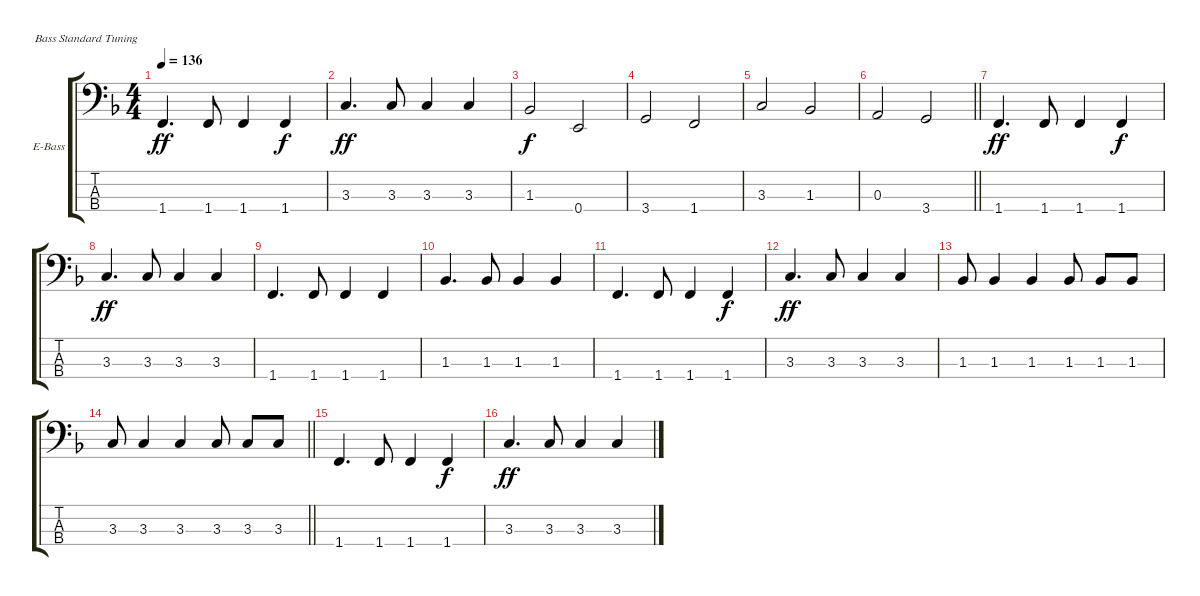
\bracketExtendMode groupsimilarinstruments
\firstSystemTrackNameOrientation horizontal
\otherSystemsTrackNameOrientation horizontal
\track ("Bass" "E-Bass") {instrument electricbassfinger}
\staff {score tabs}
\tuning (G2 D2 A1 E1)
\ts (4 4)
\tempo 136
\clef f4
\ks f
1.4.4{d dy ff} 1.4.8 1.4.4 1.4.4{dy f} |
3.3.4{d dy ff} 3.3.8 3.3.4 3.3.4 |
1.3.2{dy f} 0.4.2 |
3.4.2 1.4.2 |
3.3.2 1.3.2 |
\barLineRight lightlight
0.3.2 3.4.2 |
1.4.4{d dy ff} 1.4.8 1.4.4 1.4.4{dy f} |
3.3.4{d dy ff} 3.3.8 3.3.4 3.3.4 |
1.4.4{d} 1.4.8 1.4.4 1.4.4 |
1.3.4{d} 1.3.8 1.3.4 1.3.4 |
1.4.4{d} 1.4.8 1.4.4 1.4.4{dy f} |
3.3.4{d dy ff} 3.3.8 3.3.4 3.3.4 |
1.3.8 1.3.4 1.3.4 1.3.8 1.3.8 1.3.8 |
\barLineRight lightlight
3.3.8 3.3.4 3.3.4 3.3.8 3.3.8 3.3.8 |
1.4.4{d} 1.4.8 1.4.4 1.4.4{dy f} |
3.3.4{d dy ff} 3.3.8 3.3.4 3.3.4
